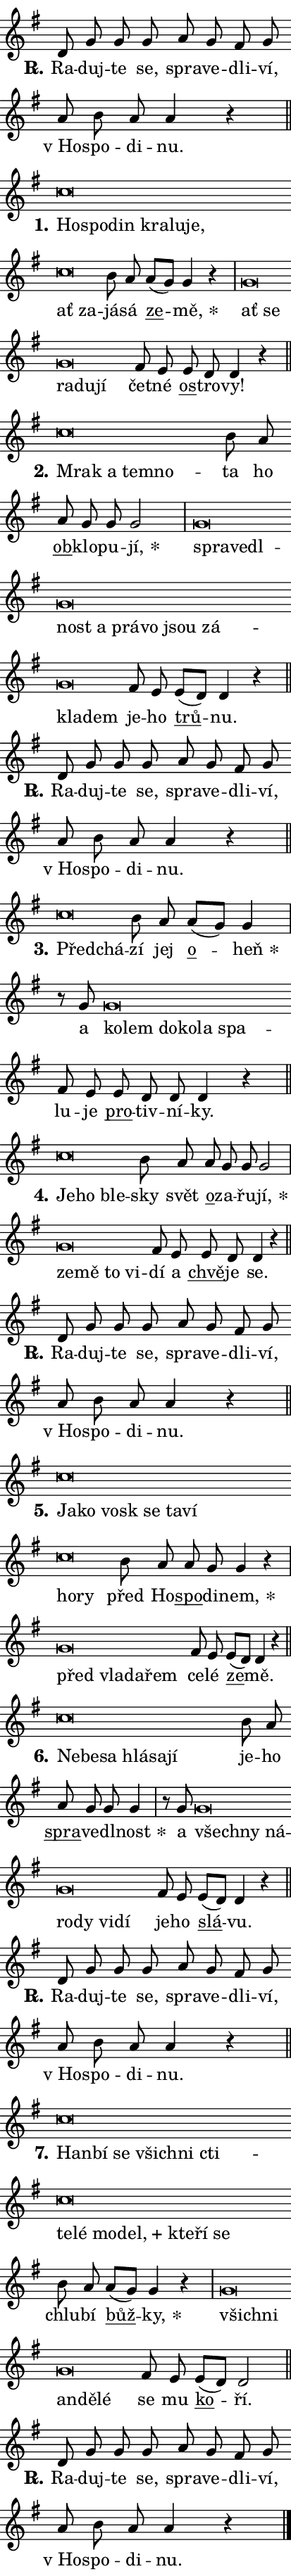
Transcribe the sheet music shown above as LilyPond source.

\version "2.22.1"
\header { tagline = "" }
\paper {
  indent = 0\cm
  top-margin = 0\cm
  right-margin = 0\cm
  bottom-margin = 0\cm
  left-margin = 0\cm
  paper-width = 7\cm
  page-breaking = #ly:one-page-breaking
  system-system-spacing.basic-distance = #11
  score-system-spacing.basic-distance = #11
  ragged-last = ##f
}


%% Author: Thomas Morley
%% https://lists.gnu.org/archive/html/lilypond-user/2020-05/msg00002.html
#(define (line-position grob)
"Returns position of @var[grob} in current system:
   @code{'start}, if at first time-step
   @code{'end}, if at last time-step
   @code{'middle} otherwise
"
  (let* ((col (ly:item-get-column grob))
         (ln (ly:grob-object col 'left-neighbor))
         (rn (ly:grob-object col 'right-neighbor))
         (col-to-check-left (if (ly:grob? ln) ln col))
         (col-to-check-right (if (ly:grob? rn) rn col))
         (break-dir-left
           (and
             (ly:grob-property col-to-check-left 'non-musical #f)
             (ly:item-break-dir col-to-check-left)))
         (break-dir-right
           (and
             (ly:grob-property col-to-check-right 'non-musical #f)
             (ly:item-break-dir col-to-check-right))))
        (cond ((eqv? 1 break-dir-left) 'start)
              ((eqv? -1 break-dir-right) 'end)
              (else 'middle))))

#(define (tranparent-at-line-position vctor)
  (lambda (grob)
  "Relying on @code{line-position} select the relevant enry from @var{vctor}.
Used to determine transparency,"
    (case (line-position grob)
      ((end) (not (vector-ref vctor 0)))
      ((middle) (not (vector-ref vctor 1)))
      ((start) (not (vector-ref vctor 2))))))

noteHeadBreakVisibility =
#(define-music-function (break-visibility)(vector?)
"Makes @code{NoteHead}s transparent relying on @var{break-visibility}"
#{
  \override NoteHead.transparent =
    #(tranparent-at-line-position break-visibility)
#})

#(define delete-ledgers-for-transparent-note-heads
  (lambda (grob)
    "Reads whether a @code{NoteHead} is transparent.
If so this @code{NoteHead} is removed from @code{'note-heads} from
@var{grob}, which is supposed to be @code{LedgerLineSpanner}.
As a result ledgers are not printed for this @code{NoteHead}"
    (let* ((nhds-array (ly:grob-object grob 'note-heads))
           (nhds-list
             (if (ly:grob-array? nhds-array)
                 (ly:grob-array->list nhds-array)
                 '()))
           ;; Relies on the transparent-property being done before
           ;; Staff.LedgerLineSpanner.after-line-breaking is executed.
           ;; This is fragile ...
           (to-keep
             (remove
               (lambda (nhd)
                 (ly:grob-property nhd 'transparent #f))
               nhds-list)))
      ;; TODO find a better method to iterate over grob-arrays, similiar
      ;; to filter/remove etc for lists
      ;; For now rebuilt from scratch
      (set! (ly:grob-object grob 'note-heads)  '())
      (for-each
        (lambda (nhd)
          (ly:pointer-group-interface::add-grob grob 'note-heads nhd))
        to-keep))))

hideNotes = {
  \noteHeadBreakVisibility #begin-of-line-visible
}
unHideNotes = {
  \noteHeadBreakVisibility #all-visible
}

% work-around for resetting accidentals
% https://lilypond.org/doc/v2.23/Documentation/notation/displaying-rhythms#unmetered-music
cadenzaMeasure = {
  \cadenzaOff
  \partial 1024 s1024
  \cadenzaOn
}

#(define-markup-command (accent layout props text) (markup?)
  "Underline accented syllable"
  (interpret-markup layout props
    #{\markup \override #'(offset . 4.3) \underline { #text }#}))

responsum = \markup \concat {
  "R" \hspace #-1.05 \path #0.1 #'((moveto 0 0.07) (lineto 0.9 0.8)) \hspace #0.05 "."
}

\layout {
    \context {
        \Staff
        \remove "Time_signature_engraver"
        \override LedgerLineSpanner.after-line-breaking = #delete-ledgers-for-transparent-note-heads
    }
    \context {
        \Voice {
            \override NoteHead.output-attributes = #'((class . "notehead"))
            \override Hairpin.height = #0.55
        }
    }
    \context {
        \Lyrics {
            \override StanzaNumber.output-attributes = #'((class . "stanzanumber"))
            \override LyricSpace.minimum-distance = #0.9
            \override LyricText.font-name = #"TeX Gyre Schola"
            \override LyricText.font-size = 1
            \override StanzaNumber.font-name = #"TeX Gyre Schola Bold"
            \override StanzaNumber.font-size = 1
        }
    }
}

% magnetic-lyrics.ily
%
%   written by
%     Jean Abou Samra <jean@abou-samra.fr>
%     Werner Lemberg <wl@gnu.org>
%
%   adapted by
%     Jiri Hon <jiri.hon@gmail.com>
%
% Version 2022-Apr-15

% https://www.mail-archive.com/lilypond-user@gnu.org/msg149350.html

#(define (Left_hyphen_pointer_engraver context)
   "Collect syllable-hyphen-syllable occurrences in lyrics and store
them in properties.  This engraver only looks to the left.  For
example, if the lyrics input is @code{foo -- bar}, it does the
following.

@itemize @bullet
@item
Set the @code{text} property of the @code{LyricHyphen} grob between
@q{foo} and @q{bar} to @code{foo}.

@item
Set the @code{left-hyphen} property of the @code{LyricText} grob with
text @q{foo} to the @code{LyricHyphen} grob between @q{foo} and
@q{bar}.
@end itemize

Use this auxiliary engraver in combination with the
@code{lyric-@/text::@/apply-@/magnetic-@/offset!} hook."
   (let ((hyphen #f)
         (text #f))
     (make-engraver
      (acknowledgers
       ((lyric-syllable-interface engraver grob source-engraver)
        (set! text grob)))
      (end-acknowledgers
       ((lyric-hyphen-interface engraver grob source-engraver)
        ;(when (not (grob::has-interface grob 'lyric-space-interface))
          (set! hyphen grob)));)
      ((stop-translation-timestep engraver)
       (when (and text hyphen)
         (ly:grob-set-object! text 'left-hyphen hyphen))
       (set! text #f)
       (set! hyphen #f)))))

#(define (lyric-text::apply-magnetic-offset! grob)
   "If the space between two syllables is less than the value in
property @code{LyricText@/.details@/.squash-threshold}, move the right
syllable to the left so that it gets concatenated with the left
syllable.

Use this function as a hook for
@code{LyricText@/.after-@/line-@/breaking} if the
@code{Left_@/hyphen_@/pointer_@/engraver} is active."
   (let ((hyphen (ly:grob-object grob 'left-hyphen #f)))
     (when hyphen
       (let ((left-text (ly:spanner-bound hyphen LEFT)))
         (when (grob::has-interface left-text 'lyric-syllable-interface)
           (let* ((common (ly:grob-common-refpoint grob left-text X))
                  (this-x-ext (ly:grob-extent grob common X))
                  (left-x-ext
                   (begin
                     ;; Trigger magnetism for left-text.
                     (ly:grob-property left-text 'after-line-breaking)
                     (ly:grob-extent left-text common X)))
                  ;; `delta` is the gap width between two syllables.
                  (delta (- (interval-start this-x-ext)
                            (interval-end left-x-ext)))
                  (details (ly:grob-property grob 'details))
                  (threshold (assoc-get 'squash-threshold details 0.2)))
             (when (< delta threshold)
               (let* (;; We have to manipulate the input text so that
                      ;; ligatures crossing syllable boundaries are not
                      ;; disabled.  For languages based on the Latin
                      ;; script this is essentially a beautification.
                      ;; However, for non-Western scripts it can be a
                      ;; necessity.
                      (lt (ly:grob-property left-text 'text))
                      (rt (ly:grob-property grob 'text))
                      (is-space (grob::has-interface hyphen 'lyric-space-interface))
                      (space (if is-space " " ""))
                      (space-markup (grob-interpret-markup grob " "))
                      (space-size (interval-length (ly:stencil-extent space-markup X)))
                      (extra-delta (if is-space space-size 0))
                      ;; Append new syllable.
                      (ltrt-space (if (and (string? lt) (string? rt))
                                (string-append lt space rt)
                                (make-concat-markup (list lt space rt))))
                      ;; Right-align `ltrt` to the right side.
                      (ltrt-space-markup (grob-interpret-markup
                               grob
                               (make-translate-markup
                                (cons (interval-length this-x-ext) 0)
                                (make-right-align-markup ltrt-space)))))
                 (begin
                   ;; Don't print `left-text`.
                   (ly:grob-set-property! left-text 'stencil #f)
                   ;; Set text and stencil (which holds all collected
                   ;; syllables so far) and shift it to the left.
                   (ly:grob-set-property! grob 'text ltrt-space)
                   (ly:grob-set-property! grob 'stencil ltrt-space-markup)
                   (ly:grob-translate-axis! grob (- (- delta extra-delta)) X))))))))))


#(define (lyric-hyphen::displace-bounds-first grob)
   ;; Make very sure this callback isn't triggered too early.
   (let ((left (ly:spanner-bound grob LEFT))
         (right (ly:spanner-bound grob RIGHT)))
     (ly:grob-property left 'after-line-breaking)
     (ly:grob-property right 'after-line-breaking)
     (ly:lyric-hyphen::print grob)))

squashThreshold = #0.4

\layout {
  \context {
    \Lyrics
    \consists #Left_hyphen_pointer_engraver
    \override LyricText.after-line-breaking =
      #lyric-text::apply-magnetic-offset!
    \override LyricHyphen.stencil = #lyric-hyphen::displace-bounds-first
    \override LyricText.details.squash-threshold = \squashThreshold
    \override LyricHyphen.minimum-distance = 0
    \override LyricHyphen.minimum-length = \squashThreshold
  }
}

squash = \override LyricText.details.squash-threshold = 9999
unSquash = \override LyricText.details.squash-threshold = \squashThreshold

left = \override LyricText.self-alignment-X = #LEFT
unLeft = \revert LyricText.self-alignment-X

starOffset = #(lambda (grob) 
                (let ((x_offset (ly:self-alignment-interface::aligned-on-x-parent grob)))
                  (if (= x_offset 0) 0 (+ x_offset 1.2))))

star = #(define-music-function (syllable)(string?)
"Append star separator at the end of a syllable"
#{
  \once \override LyricText.X-offset = #starOffset
  \lyricmode { \markup {
    #syllable
    \override #'((font-name . "TeX Gyre Schola Bold")) \hspace #0.2 \lower #0.65 \larger "*"
  } }
#})

starAccent = #(define-music-function (syllable)(string?)
"Append star separator at the end of a syllable and make accent"
#{
  \once \override LyricText.X-offset = #starOffset
  \lyricmode { \markup {
    \accent #syllable
    \override #'((font-name . "TeX Gyre Schola Bold")) \hspace #0.2 \lower #0.65 \larger "*"
  } }
#})

breath = #(define-music-function (syllable)(string?)
"Append breathing indicator at the end of a syllable"
#{
  \lyricmode { \markup { #syllable "+" } }
#})

optionalBreath = #(define-music-function (syllable)(string?)
"Append optional breathing indicator at the end of a syllable"
#{
  \lyricmode { \markup { #syllable "(+)" } }
#})


\score {
    <<
        \new Voice = "melody" { \cadenzaOn \key g \major \relative { d'8 g g g a g \bar "" fis g \bar "" a b a a4 r \cadenzaMeasure \bar "||" \break }
\relative { c''\breve*1/16 \hideNotes \breve*1/16 \bar "" \breve*1/16 \bar "" \breve*1/16 \bar "" \breve*1/16 \bar "" \breve*1/16 \bar "" \breve*1/16 \breve*1/16 \bar "" \unHideNotes b8 a \bar "" a[( g)] g4 r \cadenzaMeasure \bar "|" g\breve*1/16 \hideNotes \breve*1/16 \bar "" \breve*1/16 \bar "" \breve*1/16 \breve*1/16 \bar "" \unHideNotes fis8 e \bar "" e d d4 r \cadenzaMeasure \bar "||" \break }
\relative { c''\breve*1/16 \hideNotes \breve*1/16 \bar "" \breve*1/16 \breve*1/16 \bar "" \unHideNotes b8 a \bar "" a g g g2 \cadenzaMeasure \bar "|" g\breve*1/16 \hideNotes \breve*1/16 \bar "" \breve*1/16 \bar "" \breve*1/16 \bar "" \breve*1/16 \bar "" \breve*1/16 \bar "" \breve*1/16 \bar "" \breve*1/16 \bar "" \breve*1/16 \bar "" \breve*1/16 \breve*1/16 \bar "" \unHideNotes fis8 e \bar "" e[( d)] d4 r \cadenzaMeasure \bar "||" \break }
\relative { d'8 g g g a g \bar "" fis g \bar "" a b a a4 r \cadenzaMeasure \bar "||" \break }
\relative { c''\breve*1/16 \hideNotes \breve*1/16 \bar "" \unHideNotes b8 a \bar "" a[( g)] g4 \cadenzaMeasure \bar "|" r8 g8 g\breve*1/16 \hideNotes \breve*1/16 \bar "" \breve*1/16 \bar "" \breve*1/16 \bar "" \breve*1/16 \breve*1/16 \bar "" \unHideNotes fis8 e \bar "" e d d d4 r \cadenzaMeasure \bar "||" \break }
\relative { c''\breve*1/16 \hideNotes \breve*1/16 \breve*1/16 \bar "" \unHideNotes b8 a \bar "" a g g g2 \cadenzaMeasure \bar "|" g\breve*1/16 \hideNotes \breve*1/16 \bar "" \breve*1/16 \breve*1/16 \bar "" \unHideNotes fis8 e \bar "" e d d4 r \cadenzaMeasure \bar "||" \break }
\relative { d'8 g g g a g \bar "" fis g \bar "" a b a a4 r \cadenzaMeasure \bar "||" \break }
\relative { c''\breve*1/16 \hideNotes \breve*1/16 \bar "" \breve*1/16 \bar "" \breve*1/16 \bar "" \breve*1/16 \bar "" \breve*1/16 \bar "" \breve*1/16 \breve*1/16 \bar "" \unHideNotes b8 a \bar "" a g g4 r \cadenzaMeasure \bar "|" g\breve*1/16 \hideNotes \breve*1/16 \bar "" \breve*1/16 \breve*1/16 \bar "" \unHideNotes fis8 e \bar "" e[( d)] d4 r \cadenzaMeasure \bar "||" \break }
\relative { c''\breve*1/16 \hideNotes \breve*1/16 \bar "" \breve*1/16 \bar "" \breve*1/16 \bar "" \breve*1/16 \breve*1/16 \bar "" \unHideNotes b8 a \bar "" a g g g4 \cadenzaMeasure \bar "|" r8 g8 g\breve*1/16 \hideNotes \breve*1/16 \bar "" \breve*1/16 \bar "" \breve*1/16 \bar "" \breve*1/16 \bar "" \breve*1/16 \breve*1/16 \bar "" \unHideNotes fis8 e \bar "" e[( d)] d4 r \cadenzaMeasure \bar "||" \break }
\relative { d'8 g g g a g \bar "" fis g \bar "" a b a a4 r \cadenzaMeasure \bar "||" \break }
\relative { c''\breve*1/16 \hideNotes \breve*1/16 \bar "" \breve*1/16 \bar "" \breve*1/16 \bar "" \breve*1/16 \bar "" \breve*1/16 \bar "" \breve*1/16 \bar "" \breve*1/16 \bar "" \breve*1/16 \bar "" \breve*1/16 \bar "" \breve*1/16 \bar "" \breve*1/16 \breve*1/16 \bar "" \unHideNotes b8 a \bar "" a[( g)] g4 r \cadenzaMeasure \bar "|" g\breve*1/16 \hideNotes \breve*1/16 \bar "" \breve*1/16 \bar "" \breve*1/16 \breve*1/16 \bar "" \unHideNotes fis8 e \bar "" e[( d)] d2 \cadenzaMeasure \bar "||" \break }
\relative { d'8 g g g a g \bar "" fis g \bar "" a b a a4 r \cadenzaMeasure \bar "||" \break } \bar "|." }
        \new Lyrics \lyricsto "melody" { \lyricmode { \set stanza = \responsum
Ra -- duj -- te se, spra -- ve -- dli -- ví, "v Ho" -- spo -- di -- nu.
\set stanza = "1."
\left Ho -- \squash spo -- din kra -- lu -- je, ať za -- \unLeft \unSquash já -- sá \markup \accent ze -- \star mě, \left ať \squash se ra -- du -- jí \unLeft \unSquash čet -- né \markup \accent os -- tro -- vy!
\set stanza = "2."
\left Mrak \squash a tem -- no -- \unLeft \unSquash ta ho \markup \accent ob -- klo -- pu -- \star jí, \left spra -- \squash ve -- dl -- nost a prá -- vo jsou zá -- kla -- dem \unLeft \unSquash je -- ho \markup \accent trů -- nu.
\set stanza = \responsum
Ra -- duj -- te se, spra -- ve -- dli -- ví, "v Ho" -- spo -- di -- nu.
\set stanza = "3."
\left Před -- \squash chá -- \unLeft \unSquash zí jej \markup \accent o -- \star heň a \left ko -- \squash lem do -- ko -- la spa -- \unLeft \unSquash lu -- je \markup \accent pro -- tiv -- ní -- ky.
\set stanza = "4."
\left Je -- \squash ho ble -- \unLeft \unSquash sky svět \markup \accent o -- za -- řu -- \star jí, \left ze -- \squash mě to vi -- \unLeft \unSquash dí a \markup \accent chvě -- je se.
\set stanza = \responsum
Ra -- duj -- te se, spra -- ve -- dli -- ví, "v Ho" -- spo -- di -- nu.
\set stanza = "5."
\left Ja -- \squash ko vosk se ta -- ví ho -- ry \unLeft \unSquash před Ho -- \markup \accent spo -- di -- \star nem, \left před \squash vla -- da -- řem \unLeft \unSquash ce -- lé \markup \accent ze -- mě.
\set stanza = "6."
\left Ne -- \squash be -- sa hlá -- sa -- jí \unLeft \unSquash je -- ho \markup \accent spra -- ve -- dl -- \star nost a \left všech -- \squash ny ná -- ro -- dy vi -- dí \unLeft \unSquash je -- ho \markup \accent slá -- vu.
\set stanza = \responsum
Ra -- duj -- te se, spra -- ve -- dli -- ví, "v Ho" -- spo -- di -- nu.
\set stanza = "7."
\left Han -- \squash bí se všich -- ni cti -- te -- lé mo -- \breath "del," kte -- ří se \unLeft \unSquash chlu -- bí \markup \accent bůž -- \star ky, \left všich -- \squash ni an -- dě -- lé \unLeft \unSquash se mu \markup \accent ko -- ří.
\set stanza = \responsum
Ra -- duj -- te se, spra -- ve -- dli -- ví, "v Ho" -- spo -- di -- nu. } }
    >>
    \layout {}
}
